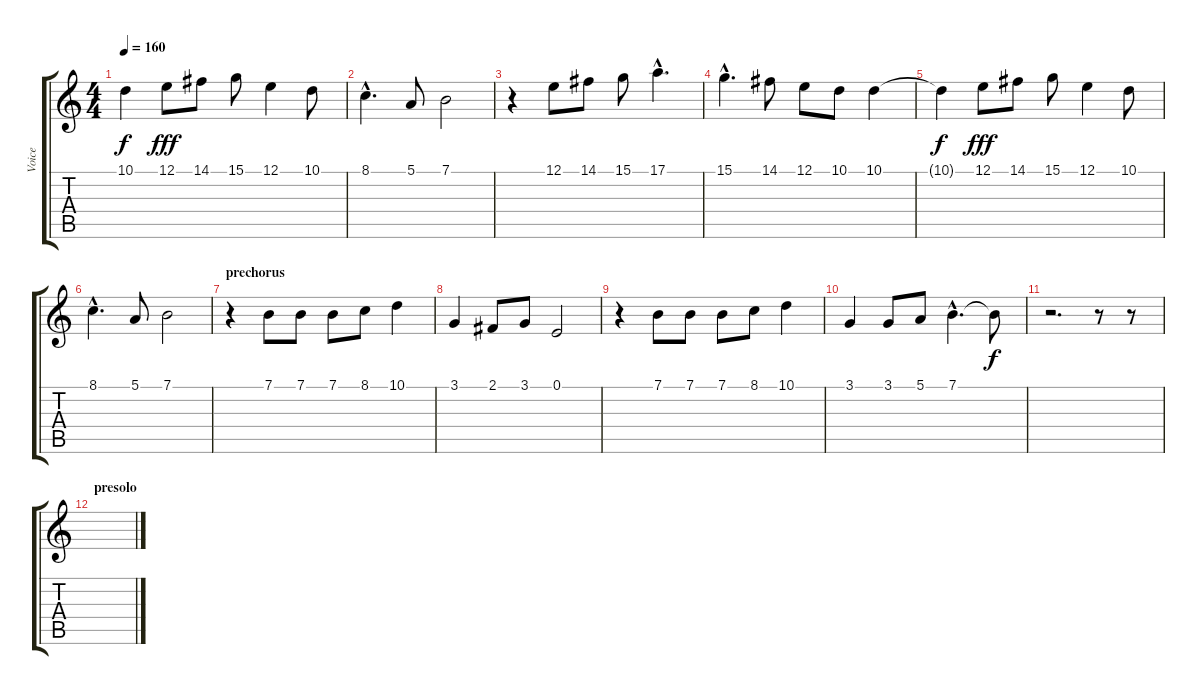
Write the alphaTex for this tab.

\track ("Voice" "Voice") {instrument choiraahs}
\staff {score tabs}
\tuning (E4 B3 G3 D3 A2 E2) {hide}
\ts (4 4)
\tempo 160
\clef g2
\ks c
10.1{t}.4{dy f} 12.1.8{dy fff} 14.1.8 15.1.8 12.1.4 10.1.8 |
8.1{hac}.4{d} 5.1.8 7.1.2 |
r.4 12.1.8 14.1.8 15.1.8 17.1{hac}.4{d} |
15.1{hac}.4{d} 14.1.8 12.1.8 10.1.8 10.1.4 |
10.1{t}.4{dy f} 12.1.8{dy fff} 14.1.8 15.1.8 12.1.4 10.1.8 |
8.1{hac}.4{d} 5.1.8 7.1.2 |
\section ("" "prechorus")
r.4 7.1.8 7.1.8 7.1.8 8.1.8 10.1.4 |
3.1.4 2.1.8 3.1.8 0.1.2 |
r.4 7.1.8 7.1.8 7.1.8 8.1.8 10.1.4 |
3.1.4 3.1.8 5.1.8 7.1{hac}.4{d} 7.1{t}.8{dy f} |
r.2{d} r.8 r.8 |
\section ("" "presolo")
